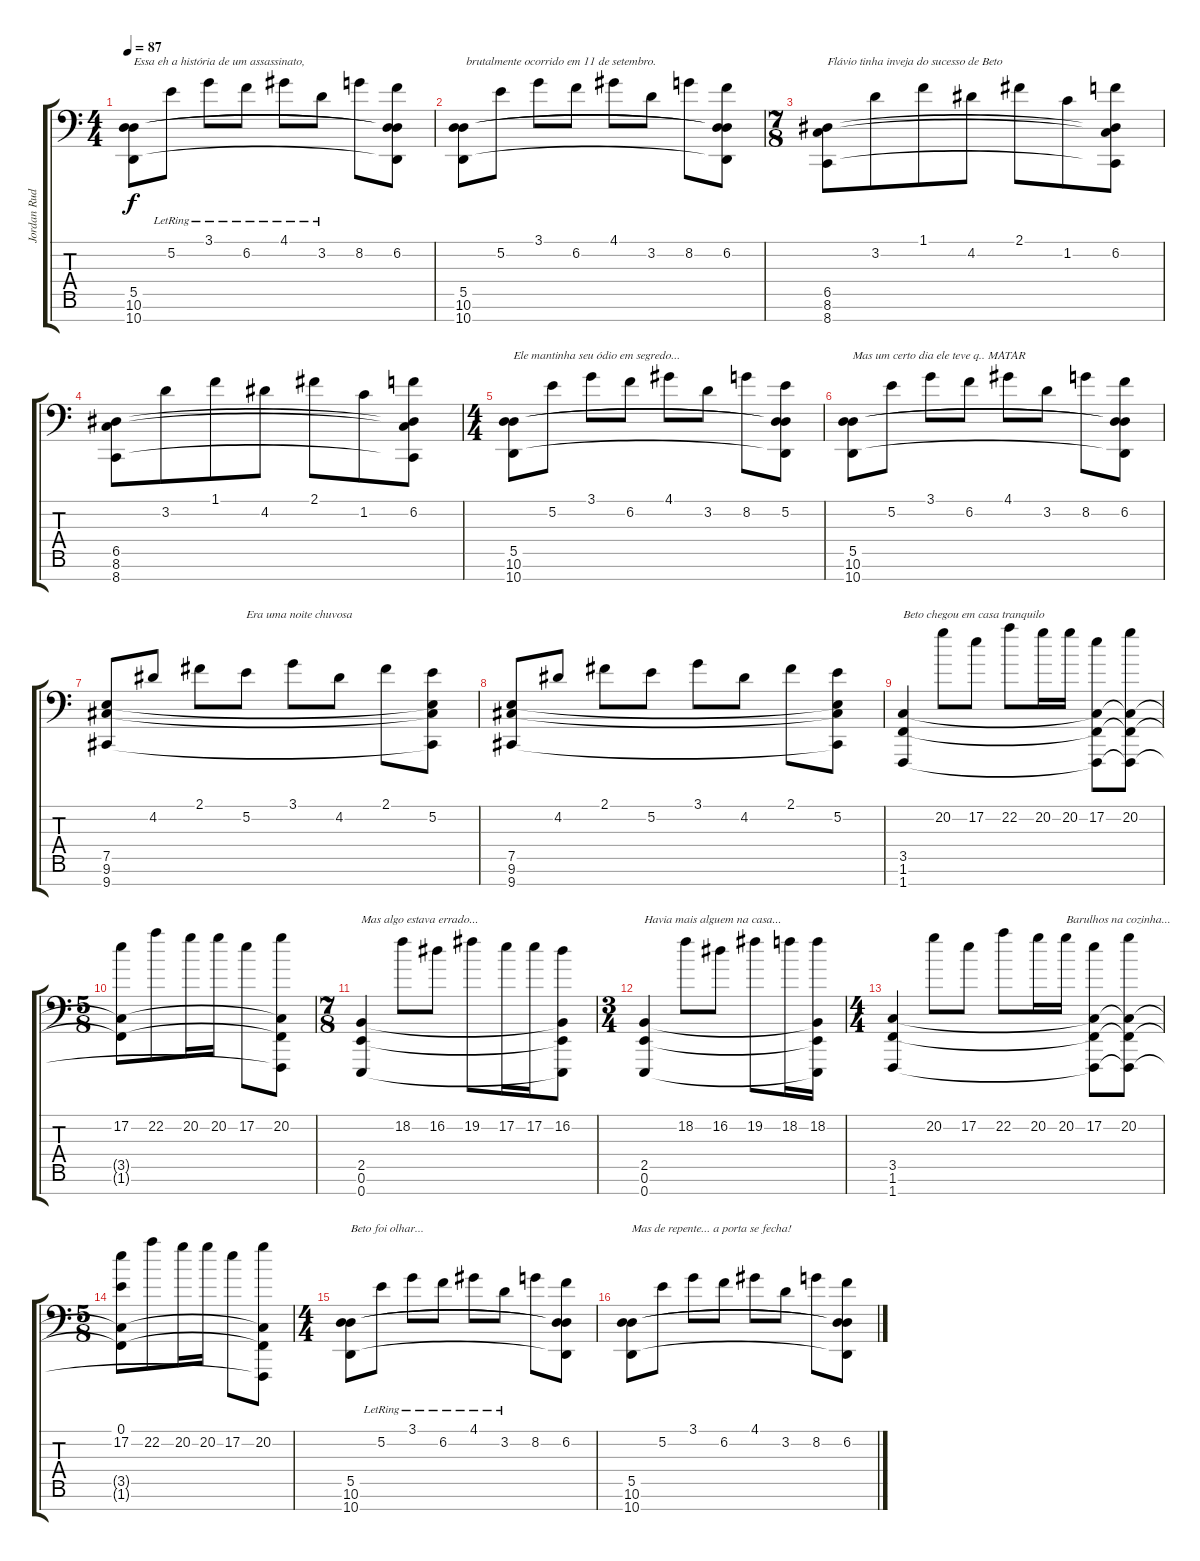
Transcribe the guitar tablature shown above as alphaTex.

\track ("Jordan Rudess" "Jordan Rud") {instrument acousticgrandpiano}
\staff {score tabs}
\tuning (E4 B3 G3 D3 A2 E2 E1) {hide}
\ts (4 4)
\tempo 87
\clef f4
\ks c
(5.5 10.6 10.7).8{txt "Essa eh a história de um assassinato," dy f instrument acousticgrandpiano} 5.2{lr}.8 3.1{lr}.8 6.2{lr}.8 4.1{lr}.8 3.2{lr}.8 8.2.8 (6.2 5.5{t} 10.6{t} 10.7{t}).8 |
(5.5 10.6 10.7).8{txt " brutalmente ocorrido em 11 de setembro."} 5.2.8 3.1.8 6.2.8 4.1.8 3.2.8 8.2.8 (6.2 5.5{t} 10.6{t} 10.7{t}).8 |
\ts (7 8)
(6.5 8.6 8.7).8{txt "Flávio tinha inveja do sucesso de Beto"} 3.2.8 1.1.8 4.2.8 2.1.8 1.2.8 (6.2 6.5{t} 8.6{t} 8.7{t}).8 |
(6.5 8.6 8.7).8 3.2.8 1.1.8 4.2.8 2.1.8 1.2.8 (6.2 6.5{t} 8.6{t} 8.7{t}).8 |
\ts (4 4)
(5.5 10.6 10.7).8{txt "Ele mantinha seu ódio em segredo..."} 5.2.8 3.1.8 6.2.8 4.1.8 3.2.8 8.2.8 (5.2 5.5{t} 10.6{t} 10.7{t}).8 |
(5.5 10.6 10.7).8{txt "Mas um certo dia ele teve q.. MATAR"} 5.2.8 3.1.8 6.2.8 4.1.8 3.2.8 8.2.8 (6.2 5.5{t} 10.6{t} 10.7{t}).8 |
(7.5 9.6 9.7).8 4.2.8 2.1.8 5.2.8{txt "Era uma noite chuvosa"} 3.1.8 4.2.8 2.1.8 (5.2 7.5{t} 9.6{t} 9.7{t}).8 |
(7.5 9.6 9.7).8 4.2.8 2.1.8 5.2.8 3.1.8 4.2.8 2.1.8 (5.2 7.5{t} 9.6{t} 9.7{t}).8 |
(3.5 1.6 1.7).4{txt "Beto chegou em casa tranquilo"} 20.2.8 17.2.8 22.2.8 20.2.16 20.2.16 (17.2 3.5{t} 1.6{t} 1.7{t}).8 (20.2 3.5{t} 1.6{t} 1.7{t}).8 |
\ts (5 8)
(17.2 3.5{t} 1.6{t}).8 22.2.8 20.2.16 20.2.16 17.2.8 (20.2 3.5{t} 1.6{t} 1.7{t}).8 |
\ts (7 8)
(2.5 0.6 0.7).4{txt "Mas algo estava errado..."} 18.2.8 16.2.8 19.2.8 17.2.16 17.2.16 (16.2 2.5{t} 0.6{t} 0.7{t}).8 |
\ts (3 4)
(2.5 0.6 0.7).4{txt "Havia mais alguem na casa..."} 18.2.8 16.2.8 19.2.8 18.2.16 (18.2 2.5{t} 0.6{t} 0.7{t}).16 |
\ts (4 4)
(3.5 1.6 1.7).4 20.2.8 17.2.8 22.2.8 20.2.16 20.2.16{txt "Barulhos na cozinha..."} (17.2 3.5{t} 1.6{t} 1.7{t}).8 (20.2 3.5{t} 1.6{t} 1.7{t}).8 |
\ts (5 8)
(0.1 17.2 3.5{t} 1.6{t}).8 22.2.8 20.2.16 20.2.16 17.2.8 (20.2 3.5{t} 1.6{t} 1.7{t}).8 |
\ts (4 4)
(5.5 10.6 10.7).8{txt "Beto foi olhar..."} 5.2{lr}.8 3.1{lr}.8 6.2{lr}.8 4.1{lr}.8 3.2{lr}.8 8.2.8 (6.2 5.5{t} 10.6{t} 10.7{t}).8 |
(5.5 10.6 10.7).8{txt "Mas de repente... a porta se fecha!"} 5.2.8 3.1.8 6.2.8 4.1.8 3.2.8 8.2.8 (6.2 5.5{t} 10.6{t} 10.7{t}).8
